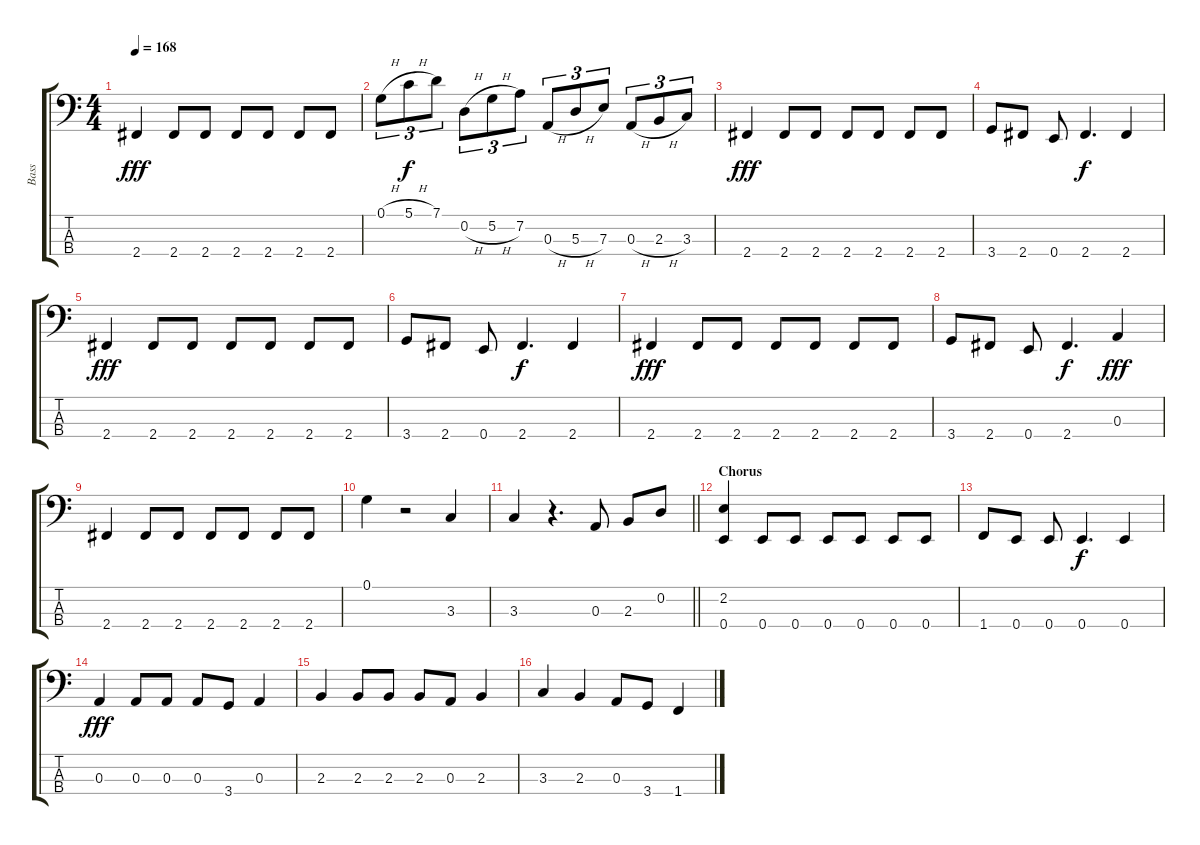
\track ("Bass" "Bass") {instrument electricbasspick}
\staff {score tabs}
\tuning (G2 D2 A1 E1) {hide}
\ts (4 4)
\tempo 168
\clef f4
\ks c
2.4.4{dy fff} 2.4.8 2.4.8 2.4.8 2.4.8 2.4.8 2.4.8 |
0.1{h}.8{tu (3 2)} 5.1{h}.8{tu (3 2) dy f} 7.1.8{tu (3 2)} 0.2{h}.8{tu (3 2)} 5.2{h}.8{tu (3 2)} 7.2.8{tu (3 2)} 0.3{h}.8{tu (3 2)} 5.3{h}.8{tu (3 2)} 7.3.8{tu (3 2)} 0.3{h}.8{tu (3 2)} 2.3{h}.8{tu (3 2)} 3.3.8{tu (3 2)} |
2.4.4{dy fff} 2.4.8 2.4.8 2.4.8 2.4.8 2.4.8 2.4.8 |
3.4.8 2.4.8 0.4.8 2.4.4{d dy f} 2.4.4 |
2.4.4{dy fff} 2.4.8 2.4.8 2.4.8 2.4.8 2.4.8 2.4.8 |
3.4.8 2.4.8 0.4.8 2.4.4{d dy f} 2.4.4 |
2.4.4{dy fff} 2.4.8 2.4.8 2.4.8 2.4.8 2.4.8 2.4.8 |
3.4.8 2.4.8 0.4.8 2.4.4{d dy f} 0.3.4{dy fff} |
2.4.4 2.4.8 2.4.8 2.4.8 2.4.8 2.4.8 2.4.8 |
0.1.4 r.2 3.3.4 |
\barLineRight lightlight
3.3.4 r.4{d} 0.3.8 2.3.8 0.2.8 |
\section ("" "Chorus")
(2.2 0.4).4 0.4.8 0.4.8 0.4.8 0.4.8 0.4.8 0.4.8 |
1.4.8 0.4.8 0.4.8 0.4.4{d dy f} 0.4.4 |
0.3.4{dy fff} 0.3.8 0.3.8 0.3.8 3.4.8 0.3.4 |
2.3.4 2.3.8 2.3.8 2.3.8 0.3.8 2.3.4 |
3.3.4 2.3.4 0.3.8 3.4.8 1.4.4
